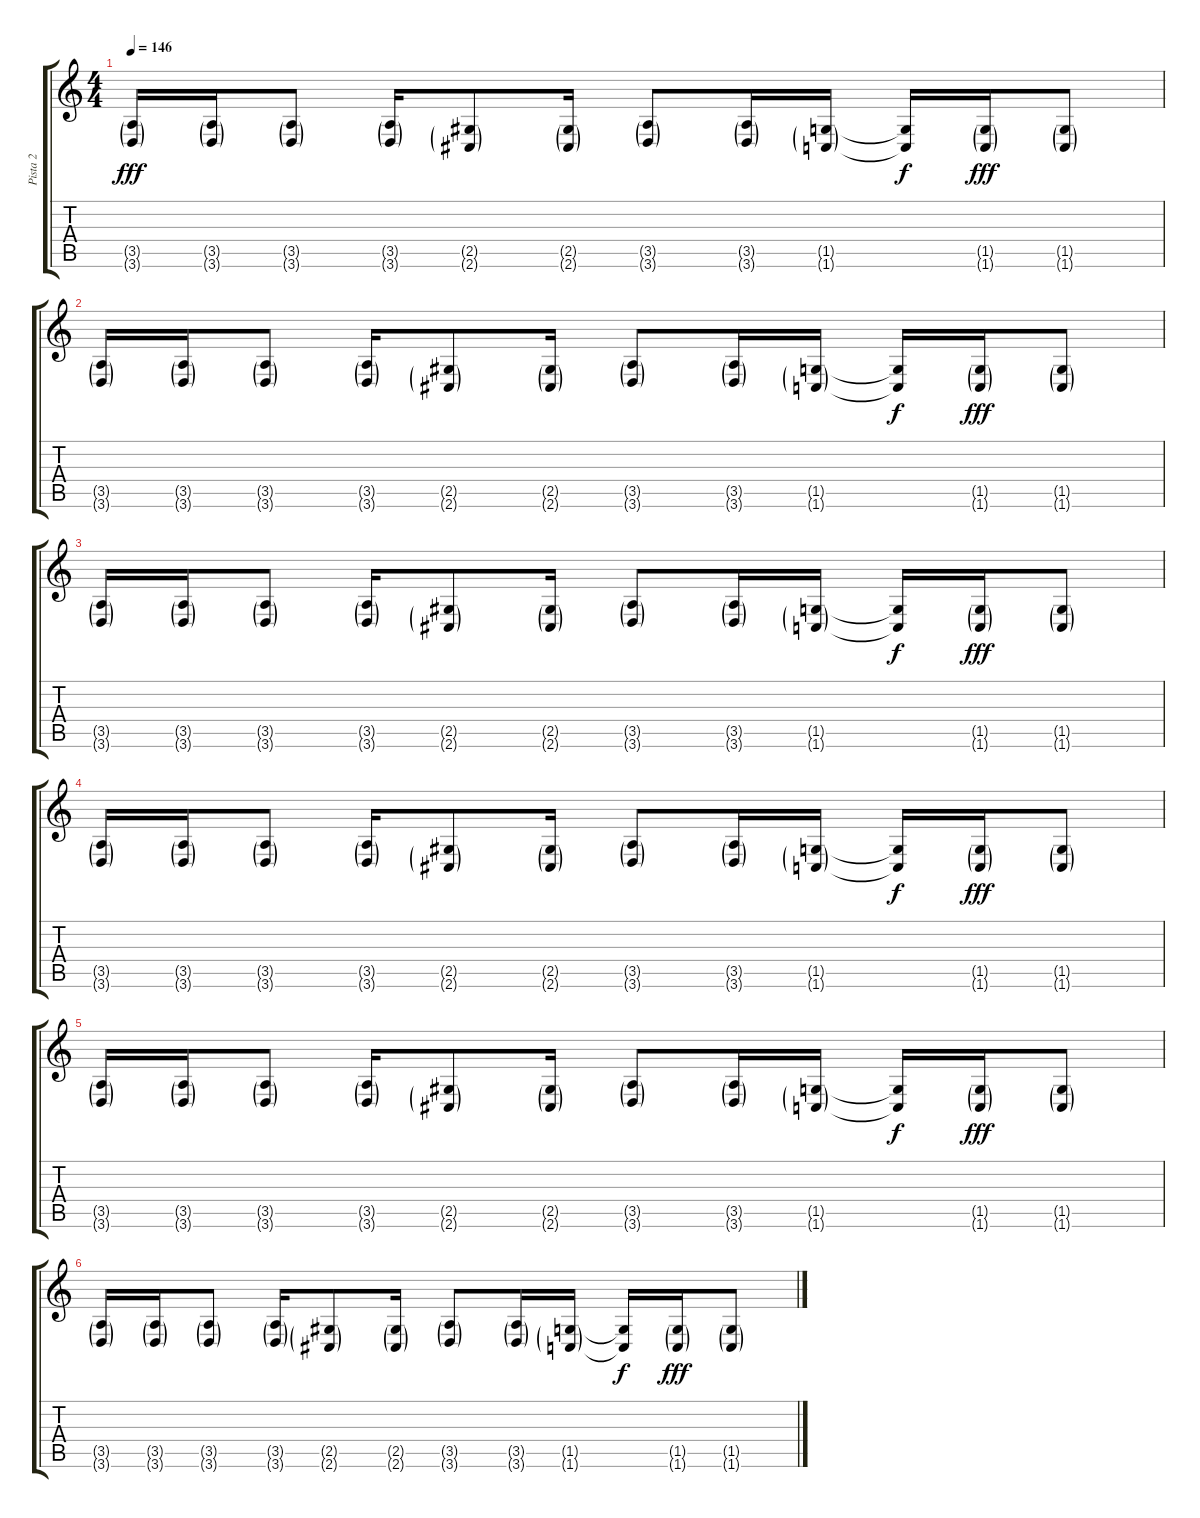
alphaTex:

\track ("Pista 2" "Pista 2") {instrument distortionguitar}
\staff {score tabs}
\tuning (Db4 Ab3 E3 B2 Gb2 B1) {hide}
\ts (4 4)
\tempo 146
\clef g2
\ks c
(3.5{g} 3.6{g}).16{dy fff} (3.5{g} 3.6{g}).16 (3.5{g} 3.6{g}).8 (3.5{g} 3.6{g}).16 (2.5{g} 2.6{g}).8 (2.5{g} 2.6{g}).16 (3.5{g} 3.6{g}).8 (3.5{g} 3.6{g}).16 (1.5{g} 1.6{g}).16 (1.5{t} 1.6{t}).16{dy f} (1.5{g} 1.6{g}).16{dy fff} (1.5{g} 1.6{g}).8 |
(3.5{g} 3.6{g}).16 (3.5{g} 3.6{g}).16 (3.5{g} 3.6{g}).8 (3.5{g} 3.6{g}).16 (2.5{g} 2.6{g}).8 (2.5{g} 2.6{g}).16 (3.5{g} 3.6{g}).8 (3.5{g} 3.6{g}).16 (1.5{g} 1.6{g}).16 (1.5{t} 1.6{t}).16{dy f} (1.5{g} 1.6{g}).16{dy fff} (1.5{g} 1.6{g}).8 |
(3.5{g} 3.6{g}).16 (3.5{g} 3.6{g}).16 (3.5{g} 3.6{g}).8 (3.5{g} 3.6{g}).16 (2.5{g} 2.6{g}).8 (2.5{g} 2.6{g}).16 (3.5{g} 3.6{g}).8 (3.5{g} 3.6{g}).16 (1.5{g} 1.6{g}).16 (1.5{t} 1.6{t}).16{dy f} (1.5{g} 1.6{g}).16{dy fff} (1.5{g} 1.6{g}).8 |
(3.5{g} 3.6{g}).16 (3.5{g} 3.6{g}).16 (3.5{g} 3.6{g}).8 (3.5{g} 3.6{g}).16 (2.5{g} 2.6{g}).8 (2.5{g} 2.6{g}).16 (3.5{g} 3.6{g}).8 (3.5{g} 3.6{g}).16 (1.5{g} 1.6{g}).16 (1.5{t} 1.6{t}).16{dy f} (1.5{g} 1.6{g}).16{dy fff} (1.5{g} 1.6{g}).8 |
(3.5{g} 3.6{g}).16 (3.5{g} 3.6{g}).16 (3.5{g} 3.6{g}).8 (3.5{g} 3.6{g}).16 (2.5{g} 2.6{g}).8 (2.5{g} 2.6{g}).16 (3.5{g} 3.6{g}).8 (3.5{g} 3.6{g}).16 (1.5{g} 1.6{g}).16 (1.5{t} 1.6{t}).16{dy f} (1.5{g} 1.6{g}).16{dy fff} (1.5{g} 1.6{g}).8 |
(3.5{g} 3.6{g}).16 (3.5{g} 3.6{g}).16 (3.5{g} 3.6{g}).8 (3.5{g} 3.6{g}).16 (2.5{g} 2.6{g}).8 (2.5{g} 2.6{g}).16 (3.5{g} 3.6{g}).8 (3.5{g} 3.6{g}).16 (1.5{g} 1.6{g}).16 (1.5{t} 1.6{t}).16{dy f} (1.5{g} 1.6{g}).16{dy fff} (1.5{g} 1.6{g}).8
